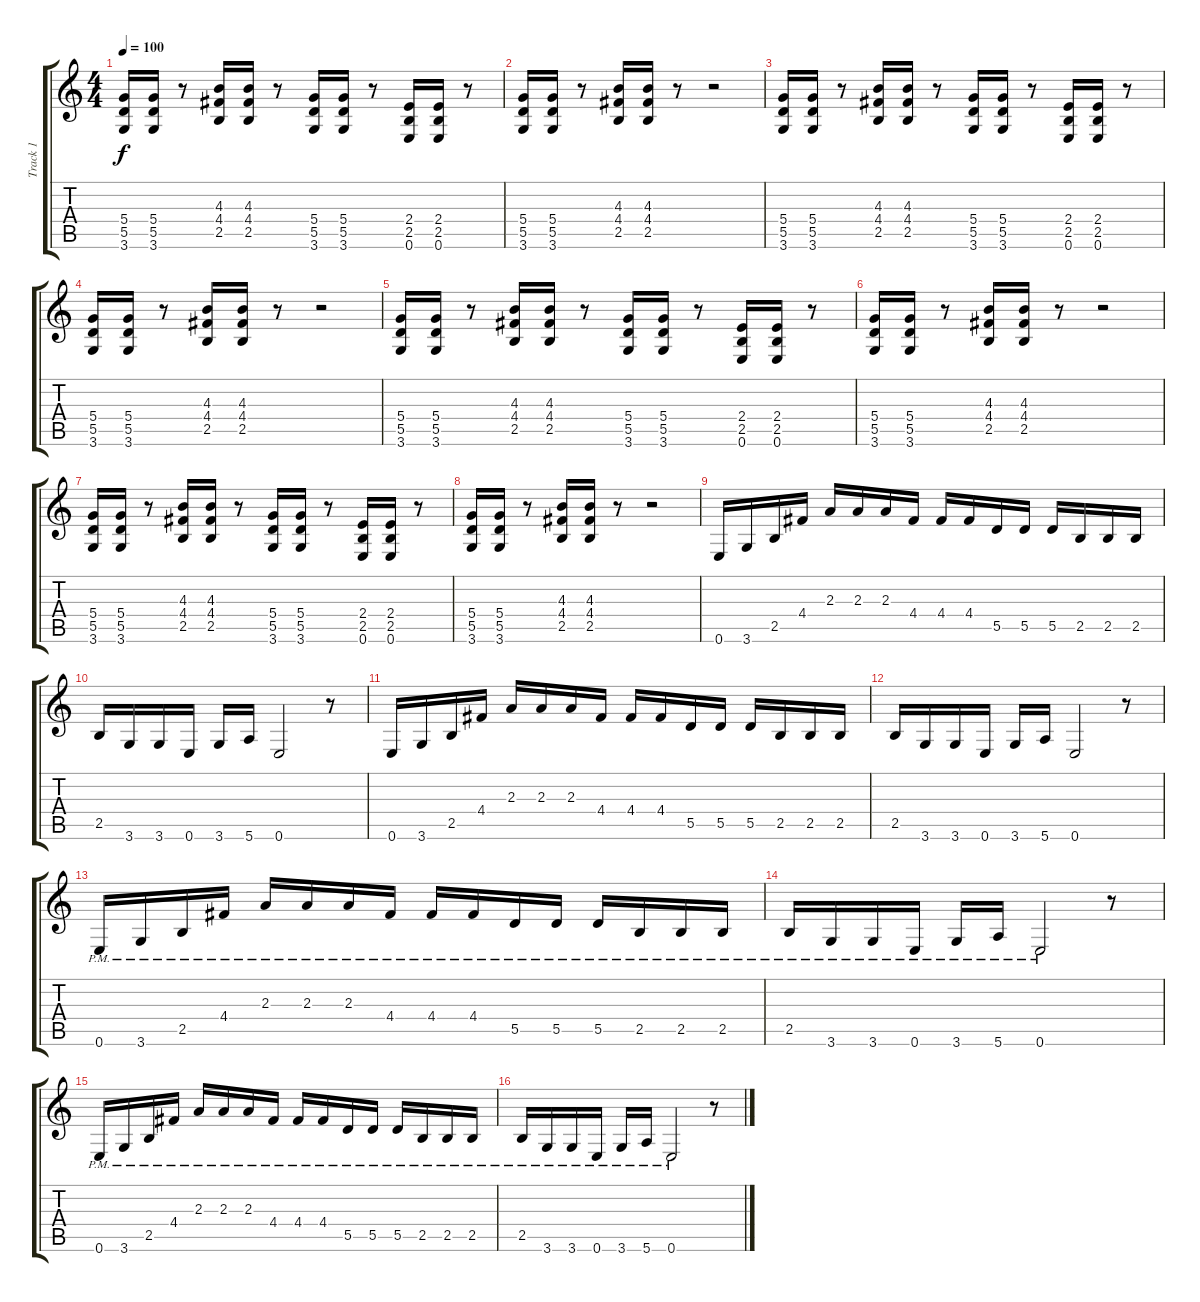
\track ("Track 1" "Track 1") {instrument overdrivenguitar}
\staff {score tabs}
\tuning (E4 B3 G3 D3 A2 E2) {hide}
\ts (4 4)
\tempo 100
\clef g2
\ks c
(5.4 5.5 3.6).16{dy f} (5.4 5.5 3.6).16 r.8 (4.3 4.4 2.5).16 (4.3 4.4 2.5).16 r.8 (5.4 5.5 3.6).16 (5.4 5.5 3.6).16 r.8 (2.4 2.5 0.6).16 (2.4 2.5 0.6).16 r.8 |
(5.4 5.5 3.6).16 (5.4 5.5 3.6).16 r.8 (4.3 4.4 2.5).16 (4.3 4.4 2.5).16 r.8 r.2 |
(5.4 5.5 3.6).16 (5.4 5.5 3.6).16 r.8 (4.3 4.4 2.5).16 (4.3 4.4 2.5).16 r.8 (5.4 5.5 3.6).16 (5.4 5.5 3.6).16 r.8 (2.4 2.5 0.6).16 (2.4 2.5 0.6).16 r.8 |
(5.4 5.5 3.6).16 (5.4 5.5 3.6).16 r.8 (4.3 4.4 2.5).16 (4.3 4.4 2.5).16 r.8 r.2 |
(5.4 5.5 3.6).16 (5.4 5.5 3.6).16 r.8 (4.3 4.4 2.5).16 (4.3 4.4 2.5).16 r.8 (5.4 5.5 3.6).16 (5.4 5.5 3.6).16 r.8 (2.4 2.5 0.6).16 (2.4 2.5 0.6).16 r.8 |
(5.4 5.5 3.6).16 (5.4 5.5 3.6).16 r.8 (4.3 4.4 2.5).16 (4.3 4.4 2.5).16 r.8 r.2 |
(5.4 5.5 3.6).16 (5.4 5.5 3.6).16 r.8 (4.3 4.4 2.5).16 (4.3 4.4 2.5).16 r.8 (5.4 5.5 3.6).16 (5.4 5.5 3.6).16 r.8 (2.4 2.5 0.6).16 (2.4 2.5 0.6).16 r.8 |
(5.4 5.5 3.6).16 (5.4 5.5 3.6).16 r.8 (4.3 4.4 2.5).16 (4.3 4.4 2.5).16 r.8 r.2 |
0.6.16 3.6.16 2.5.16 4.4.16 2.3.16 2.3.16 2.3.16 4.4.16 4.4.16 4.4.16 5.5.16 5.5.16 5.5.16 2.5.16 2.5.16 2.5.16 |
2.5.16 3.6.16 3.6.16 0.6.16 3.6.16 5.6.16 0.6.2 r.8 |
0.6.16 3.6.16 2.5.16 4.4.16 2.3.16 2.3.16 2.3.16 4.4.16 4.4.16 4.4.16 5.5.16 5.5.16 5.5.16 2.5.16 2.5.16 2.5.16 |
2.5.16 3.6.16 3.6.16 0.6.16 3.6.16 5.6.16 0.6.2 r.8 |
0.6{pm}.16 3.6{pm}.16 2.5{pm}.16 4.4{pm}.16 2.3{pm}.16 2.3{pm}.16 2.3{pm}.16 4.4{pm}.16 4.4{pm}.16 4.4{pm}.16 5.5{pm}.16 5.5{pm}.16 5.5{pm}.16 2.5{pm}.16 2.5{pm}.16 2.5{pm}.16 |
2.5{pm}.16 3.6{pm}.16 3.6{pm}.16 0.6{pm}.16 3.6{pm}.16 5.6{pm}.16 0.6{pm}.2 r.8 |
0.6{pm}.16 3.6{pm}.16 2.5{pm}.16 4.4{pm}.16 2.3{pm}.16 2.3{pm}.16 2.3{pm}.16 4.4{pm}.16 4.4{pm}.16 4.4{pm}.16 5.5{pm}.16 5.5{pm}.16 5.5{pm}.16 2.5{pm}.16 2.5{pm}.16 2.5{pm}.16 |
2.5{pm}.16 3.6{pm}.16 3.6{pm}.16 0.6{pm}.16 3.6{pm}.16 5.6{pm}.16 0.6{pm}.2 r.8
